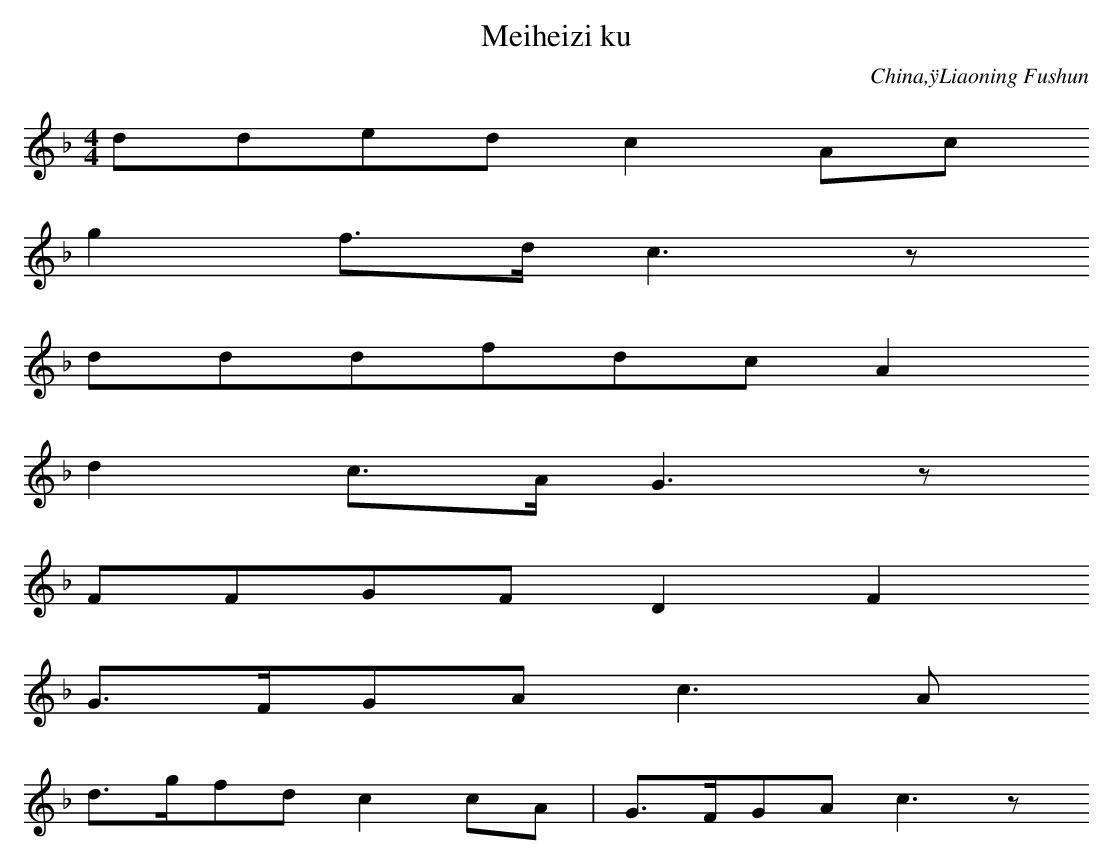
X:1
T: Meiheizi ku
O: China,ÿLiaoning Fushun
M: 4/4
L: 1/16
K: F
d2d2e2d2c4A2c2
g4f3dc6z2
d2d2d2f2d2c2A4
d4c3AG6z2
F2F2G2F2D4F4
G3FG2A2c6A2
d3gf2d2c4c2A2 | G3FG2A2c6z2
